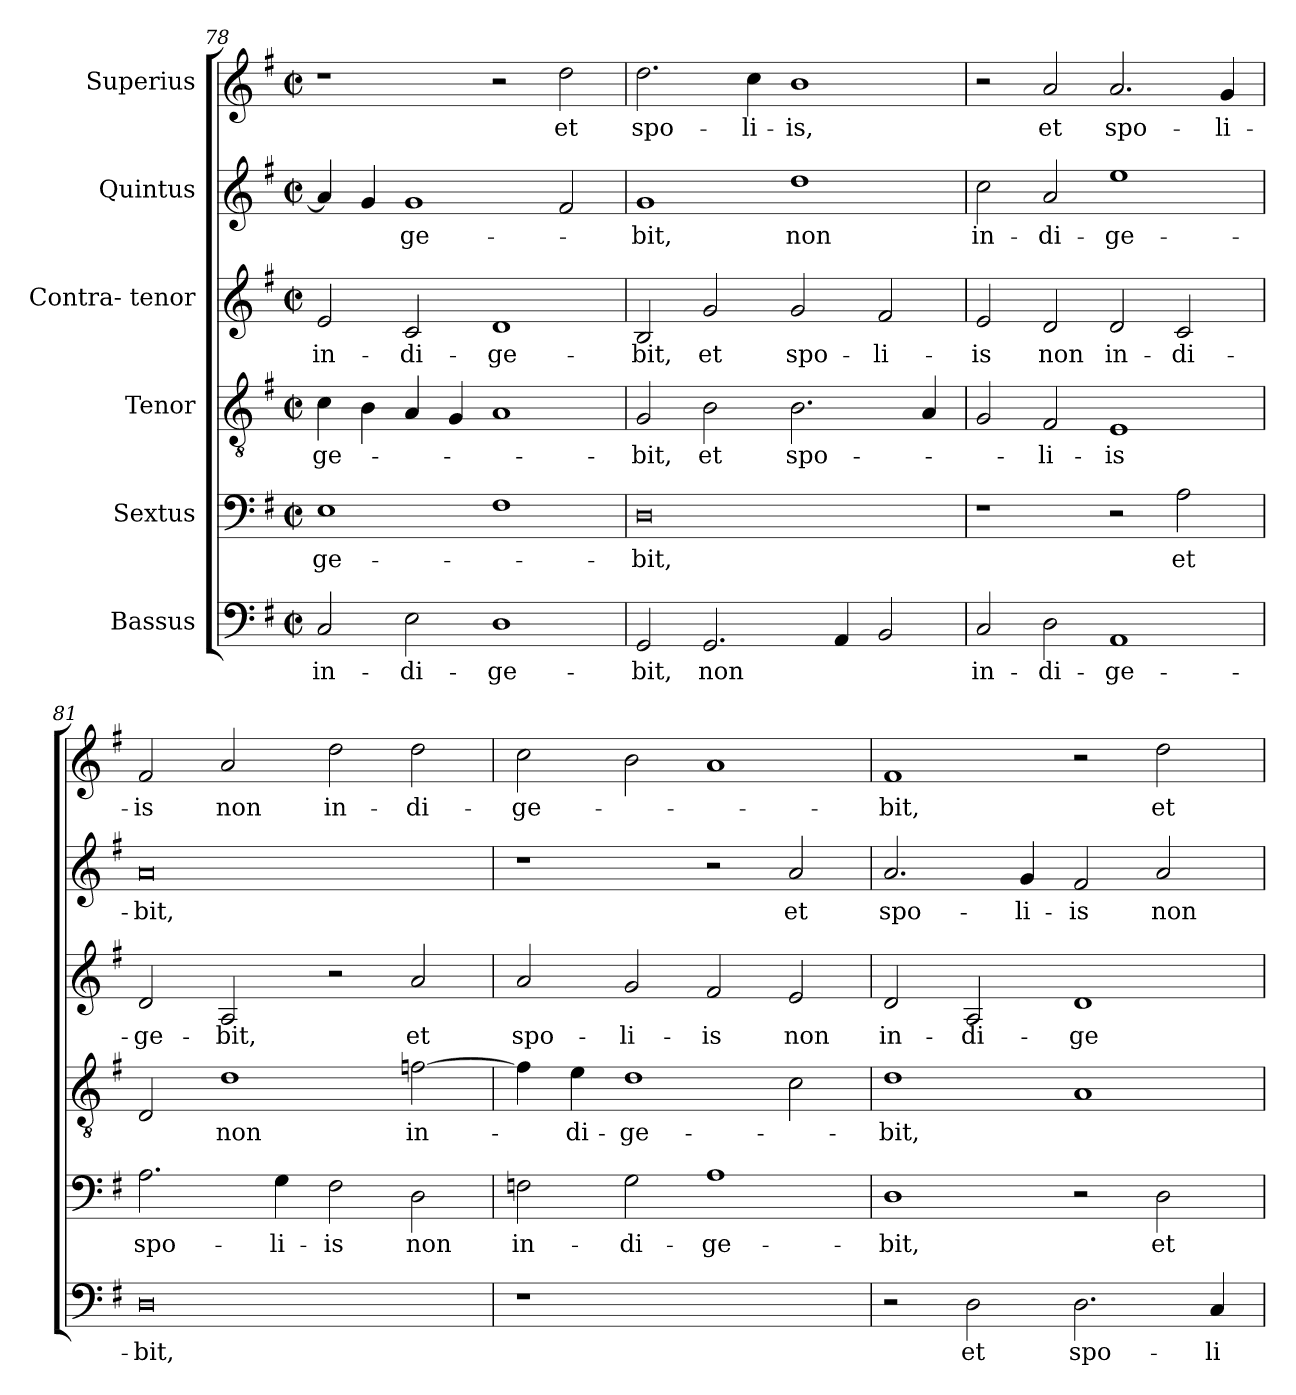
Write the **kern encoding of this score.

**kern	**text	**kern	**text	**kern	**text	**kern	**text	**kern	**text	**kern	**text
*part6	*part6	*part5	*part5	*part4	*part4	*part3	*part3	*part2	*part2	*part1	*part1
*staff6	*staff6	*staff5	*staff5	*staff4	*staff4	*staff3	*staff3	*staff2	*staff2	*staff1	*staff1
*I"Bassus	*	*I"Sextus	*	*I"Tenor	*	*I"Contra- tenor	*	*I"Quintus	*	*I"Superius	*
!!LO:PB:g=z
*clefF4	*	*clefF4	*	*clefGv2	*	*clefG2	*	*clefG2	*	*clefG2	*
*k[f#]	*	*k[f#]	*	*k[f#]	*	*k[f#]	*	*k[f#]	*	*k[f#]	*
*G:	*	*G:	*	*G:	*	*G:	*	*G:	*	*G:	*
*M2/2	*	*M2/2	*	*M2/2	*	*M2/2	*	*M2/2	*	*M2/2	*
*met(c|)	*	*met(c|)	*	*met(c|)	*	*met(c|)	*	*met(c|)	*	*met(c|)	*
=78	=78	=78	=78	=78	=78	=78	=78	=78	=78	=78	=78
!	!LO:LY:b	!	!LO:LY:b	!	!LO:LY:b	!	!LO:LY:b	!	!	!	!
2C/	in-	1E	-ge-	4c\	-ge-	2e/	in-	4a/]	.	1r	.
.	.	.	.	4B\	.	.	.	4g/	.	.	.
!	!LO:LY:b	!	!	!	!	!	!LO:LY:b	!	!LO:LY:b	!	!
2E\	-di-	.	.	4A/	.	2c/	-di-	1g	-ge-	.	.
.	.	.	.	4G/	.	.	.	.	.	.	.
!	!LO:LY:b	!	!	!	!	!	!LO:LY:b	!	!	!	!
1D	-ge-	1F#	.	1A	.	1d	-ge-	.	.	2r	.
!	!	!	!	!	!	!	!	!	!	!	!LO:LY:b
.	.	.	.	.	.	.	.	2f#/	.	2dd\	et
=79	=79	=79	=79	=79	=79	=79	=79	=79	=79	=79	=79
!	!LO:LY:b	!	!LO:LY:b	!	!LO:LY:b	!	!LO:LY:b	!	!LO:LY:b	!	!LO:LY:b
2GG/	-bit,	0D	-bit,	2G/	-bit,	2B/	-bit,	1g	-bit,	2.dd\	spo-
!	!LO:LY:b	!	!	!	!LO:LY:b	!	!LO:LY:b	!	!	!	!
2.GG/	non	.	.	2B\	et	2g/	et	.	.	.	.
!	!	!	!	!	!	!	!	!	!	!	!LO:LY:b
.	.	.	.	.	.	.	.	.	.	4cc\	-li-
!	!	!	!	!	!LO:LY:b	!	!LO:LY:b	!	!LO:LY:b	!	!LO:LY:b
.	.	.	.	2.B\	spo-	2g/	spo-	1dd	non	1b	-is,
4AA/	.	.	.	.	.	.	.	.	.	.	.
!	!	!	!	!	!	!	!LO:LY:b	!	!	!	!
2BB/	.	.	.	.	.	2f#/	-li-	.	.	.	.
.	.	.	.	4A/	.	.	.	.	.	.	.
=80	=80	=80	=80	=80	=80	=80	=80	=80	=80	=80	=80
!	!LO:LY:b	!	!	!	!	!	!LO:LY:b	!	!LO:LY:b	!	!
2C/	in-	1r	.	2G/	.	2e/	-is	2cc\	in-	2r	.
!	!LO:LY:b	!	!	!	!LO:LY:b	!	!LO:LY:b	!	!LO:LY:b	!	!LO:LY:b
2D\	-di-	.	.	2F#/	-li-	2d/	non	2a/	-di-	2a/	et
!	!LO:LY:b	!	!	!	!LO:LY:b	!	!LO:LY:b	!	!LO:LY:b	!	!LO:LY:b
1AA	-ge-	2r	.	1E	-is	2d/	in-	1ee	-ge-	2.a/	spo-
!	!	!	!LO:LY:b	!	!	!	!LO:LY:b	!	!	!	!
.	.	2A\	et	.	.	2c/	-di-	.	.	.	.
!	!	!	!	!	!	!	!	!	!	!	!LO:LY:b
.	.	.	.	.	.	.	.	.	.	4g/	-li-
=81	=81	=81	=81	=81	=81	=81	=81	=81	=81	=81	=81
!	!LO:LY:b	!	!LO:LY:b	!	!	!	!LO:LY:b	!	!LO:LY:b	!	!LO:LY:b
0D	-bit,	2.A\	spo-	2D/	.	2d/	-ge-	0a	-bit,	2f#/	-is
!	!	!	!	!	!LO:LY:b	!	!LO:LY:b	!	!	!	!LO:LY:b
.	.	.	.	1d	non	2A/	-bit,	.	.	2a/	non
!	!	!	!LO:LY:b	!	!	!	!	!	!	!	!
.	.	4G\	-li-	.	.	.	.	.	.	.	.
!	!	!	!LO:LY:b	!	!	!	!	!	!	!	!LO:LY:b
.	.	2F#\	-is	.	.	2r	.	.	.	2dd\	in-
!	!	!	!LO:LY:b	!	!LO:LY:b	!	!LO:LY:b	!	!	!	!LO:LY:b
.	.	2D\	non	[2fn\	in-	2a/	et	.	.	2dd\	-di-
!!LO:LB:g=z
=82	=82	=82	=82	=82	=82	=82	=82	=82	=82	=82	=82
!	!	!	!LO:LY:b	!	!	!	!LO:LY:b	!	!	!	!LO:LY:b
1r	.	2Fn\	in-	4f\]	.	2a/	spo-	1r	.	2cc\	-ge-
!	!	!	!	!	!LO:LY:b	!	!	!	!	!	!
.	.	.	.	4e\	-di-	.	.	.	.	.	.
!	!	!	!LO:LY:b	!	!LO:LY:b	!	!LO:LY:b	!	!	!	!
.	.	2G\	-di-	1d	-ge-	2g/	-li-	.	.	2b\	.
!	!	!	!LO:LY:b	!	!	!	!LO:LY:b	!	!	!	!
1ryy	.	1A	-ge-	.	.	2f#/	-is	2r	.	1a	.
!	!	!	!	!	!	!	!LO:LY:b	!	!LO:LY:b	!	!
.	.	.	.	2c\	.	2e/	non	2a/	et	.	.
=83	=83	=83	=83	=83	=83	=83	=83	=83	=83	=83	=83
!	!	!	!LO:LY:b	!	!LO:LY:b	!	!LO:LY:b	!	!LO:LY:b	!	!LO:LY:b
2r	.	1D	-bit,	1d	-bit,	2d/	in-	2.a/	spo-	1f#	-bit,
!	!LO:LY:b	!	!	!	!	!	!LO:LY:b	!	!	!	!
2D\	et	.	.	.	.	2A/	-di-	.	.	.	.
!	!	!	!	!	!	!	!	!	!LO:LY:b	!	!
.	.	.	.	.	.	.	.	4g/	-li-	.	.
!	!LO:LY:b	!	!	!	!	!	!LO:LY:b	!	!LO:LY:b	!	!
2.D\	spo-	2r	.	1A	.	1d	-ge-	2f#/	-is	2r	.
!	!	!	!LO:LY:b	!	!	!	!	!	!LO:LY:b	!	!LO:LY:b
.	.	2D\	et	.	.	.	.	2a/	non	2dd\	et
!	!LO:LY:b	!	!	!	!	!	!	!	!	!	!
4C/	-li-	.	.	.	.	.	.	.	.	.	.
=	=	=	=	=	=	=	=	=	=	=	=
*-	*-	*-	*-	*-	*-	*-	*-	*-	*-	*-	*-
